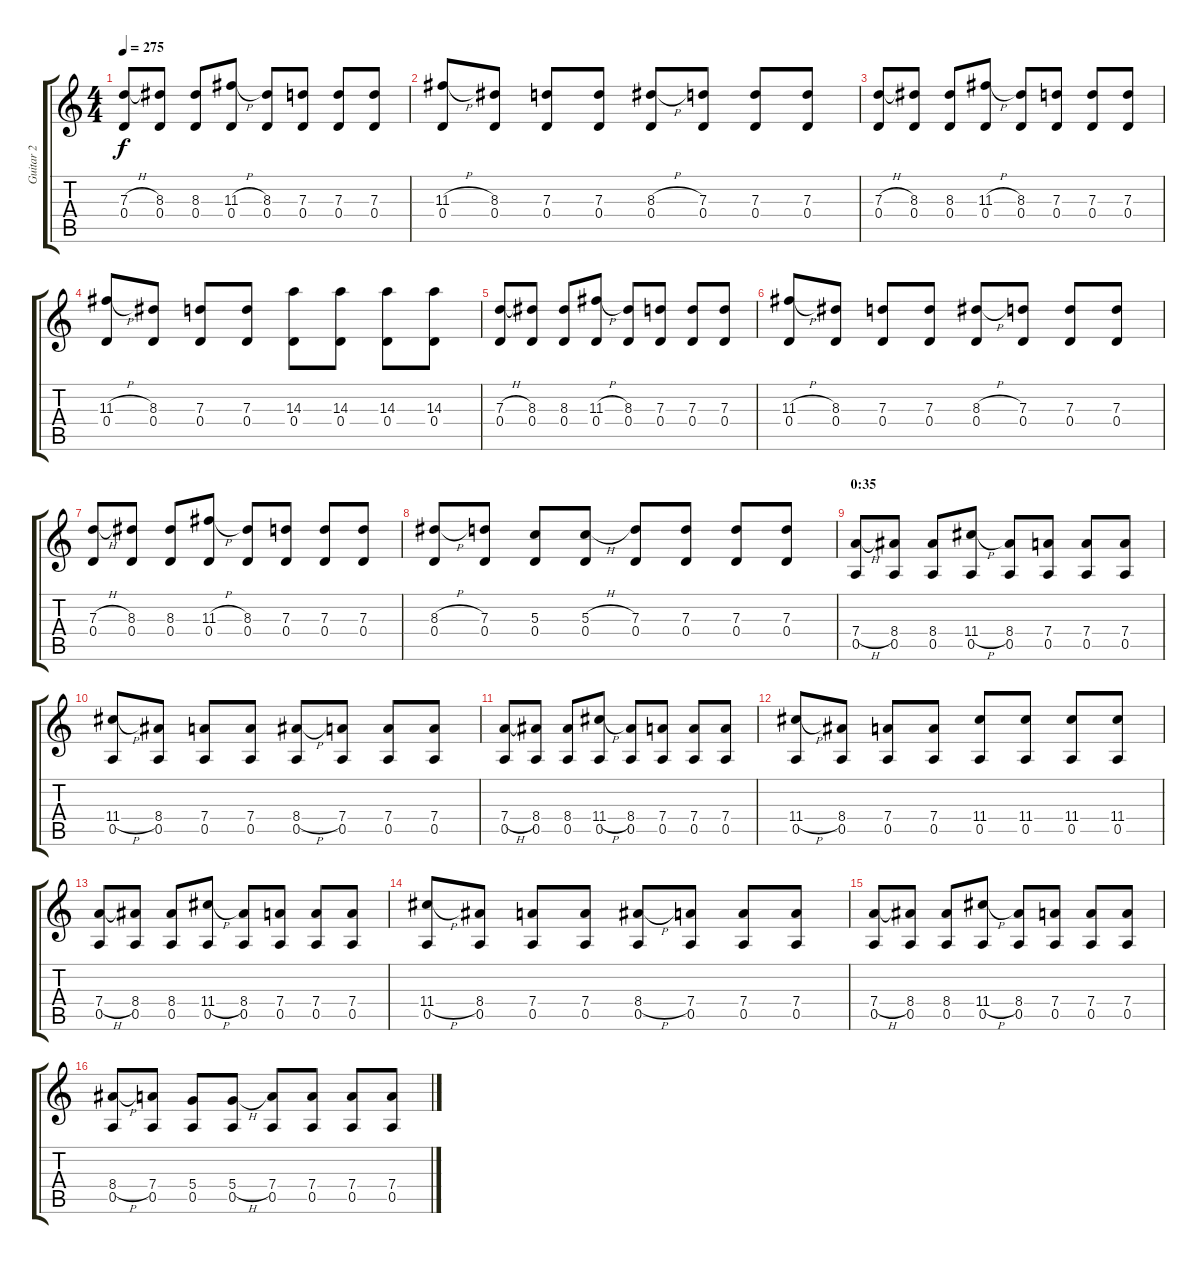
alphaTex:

\track ("Guitar 2" "Guitar 2") {instrument distortionguitar}
\staff {score tabs}
\tuning (E4 B3 G3 D3 A2 E2) {hide}
\ts (4 4)
\tempo 275
\clef g2
\ks c
(7.3{h} 0.4).8{dy f} (8.3 0.4).8 (8.3 0.4).8 (11.3{h} 0.4).8 (8.3 0.4).8 (7.3 0.4).8 (7.3 0.4).8 (7.3 0.4).8 |
(11.3{h} 0.4).8 (8.3 0.4).8 (7.3 0.4).8 (7.3 0.4).8 (8.3{h} 0.4).8 (7.3 0.4).8 (7.3 0.4).8 (7.3 0.4).8 |
(7.3{h} 0.4).8 (8.3 0.4).8 (8.3 0.4).8 (11.3{h} 0.4).8 (8.3 0.4).8 (7.3 0.4).8 (7.3 0.4).8 (7.3 0.4).8 |
(11.3{h} 0.4).8 (8.3 0.4).8 (7.3 0.4).8 (7.3 0.4).8 (14.3 0.4).8 (14.3 0.4).8 (14.3 0.4).8 (14.3 0.4).8 |
(7.3{h} 0.4).8 (8.3 0.4).8 (8.3 0.4).8 (11.3{h} 0.4).8 (8.3 0.4).8 (7.3 0.4).8 (7.3 0.4).8 (7.3 0.4).8 |
(11.3{h} 0.4).8 (8.3 0.4).8 (7.3 0.4).8 (7.3 0.4).8 (8.3{h} 0.4).8 (7.3 0.4).8 (7.3 0.4).8 (7.3 0.4).8 |
(7.3{h} 0.4).8 (8.3 0.4).8 (8.3 0.4).8 (11.3{h} 0.4).8 (8.3 0.4).8 (7.3 0.4).8 (7.3 0.4).8 (7.3 0.4).8 |
(8.3{h} 0.4).8 (7.3 0.4).8 (5.3 0.4).8 (5.3{h} 0.4).8 (7.3 0.4).8 (7.3 0.4).8 (7.3 0.4).8 (7.3 0.4).8 |
\section ("" "0:35")
(7.4{h} 0.5).8 (8.4 0.5).8 (8.4 0.5).8 (11.4{h} 0.5).8 (8.4 0.5).8 (7.4 0.5).8 (7.4 0.5).8 (7.4 0.5).8 |
(11.4{h} 0.5).8 (8.4 0.5).8 (7.4 0.5).8 (7.4 0.5).8 (8.4{h} 0.5).8 (7.4 0.5).8 (7.4 0.5).8 (7.4 0.5).8 |
(7.4{h} 0.5).8 (8.4 0.5).8 (8.4 0.5).8 (11.4{h} 0.5).8 (8.4 0.5).8 (7.4 0.5).8 (7.4 0.5).8 (7.4 0.5).8 |
(11.4{h} 0.5).8 (8.4 0.5).8 (7.4 0.5).8 (7.4 0.5).8 (11.4 0.5).8 (11.4 0.5).8 (11.4 0.5).8 (11.4 0.5).8 |
(7.4{h} 0.5).8 (8.4 0.5).8 (8.4 0.5).8 (11.4{h} 0.5).8 (8.4 0.5).8 (7.4 0.5).8 (7.4 0.5).8 (7.4 0.5).8 |
(11.4{h} 0.5).8 (8.4 0.5).8 (7.4 0.5).8 (7.4 0.5).8 (8.4{h} 0.5).8 (7.4 0.5).8 (7.4 0.5).8 (7.4 0.5).8 |
(7.4{h} 0.5).8 (8.4 0.5).8 (8.4 0.5).8 (11.4{h} 0.5).8 (8.4 0.5).8 (7.4 0.5).8 (7.4 0.5).8 (7.4 0.5).8 |
(8.4{h} 0.5).8 (7.4 0.5).8 (5.4 0.5).8 (5.4{h} 0.5).8 (7.4 0.5).8 (7.4 0.5).8 (7.4 0.5).8 (7.4 0.5).8
